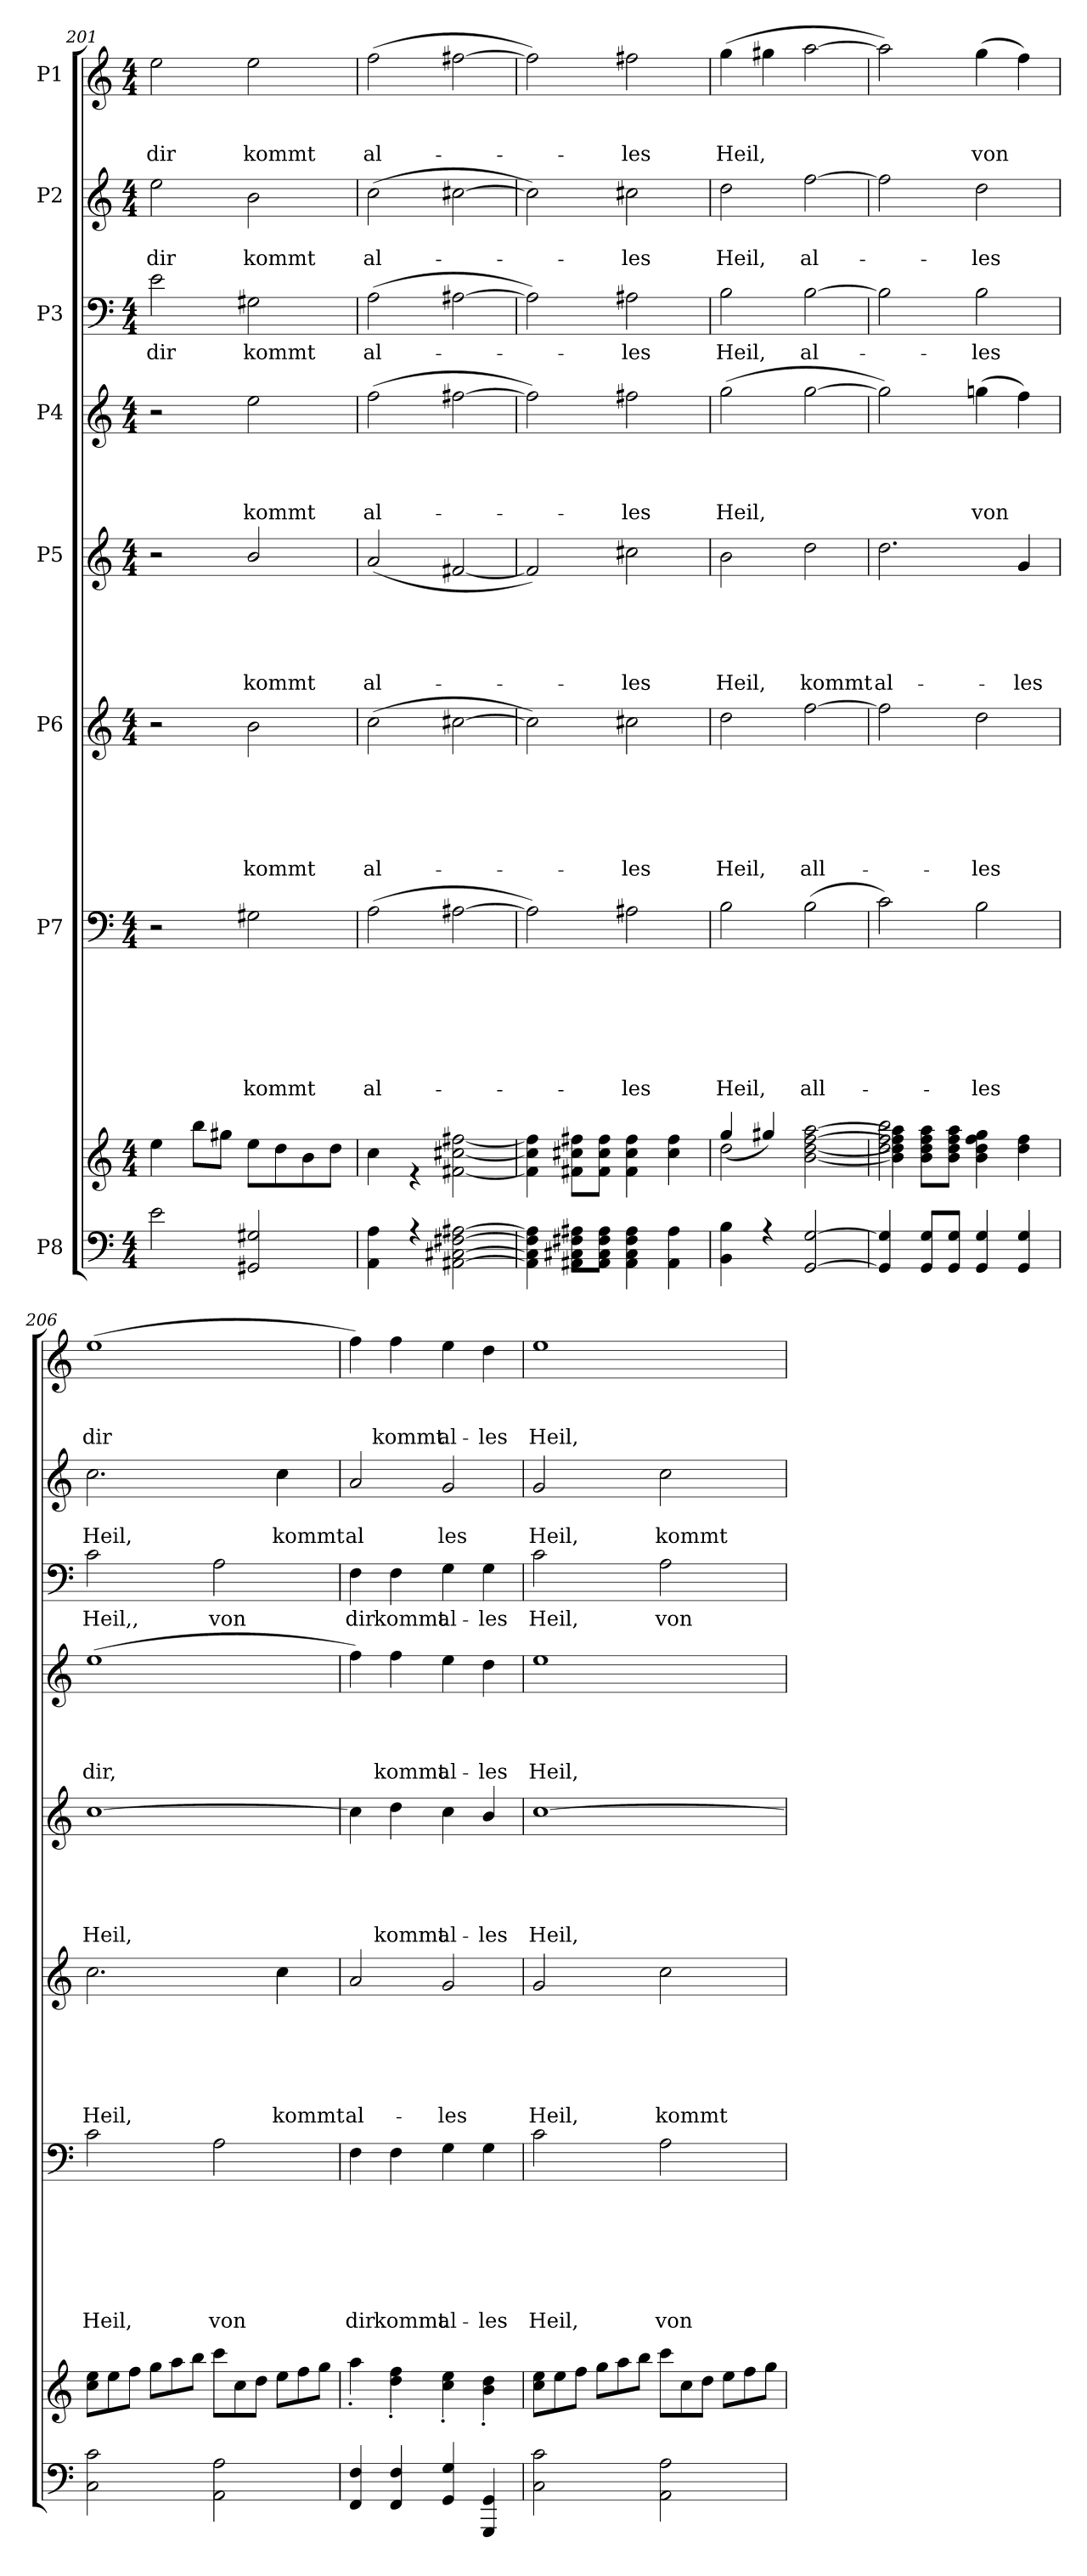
**kern	**kern	**kern	**text	**text	**text	**text	**text	**text	**text	**kern	**text	**text	**text	**text	**text	**text	**kern	**text	**text	**text	**text	**text	**kern	**text	**text	**text	**text	**kern	**text	**kern	**text	**text	**kern	**text	**text	**text
*part8	*part8	*part7	*part7	*part7	*part7	*part7	*part7	*part7	*part7	*part6	*part6	*part6	*part6	*part6	*part6	*part6	*part5	*part5	*part5	*part5	*part5	*part5	*part4	*part4	*part4	*part4	*part4	*part3	*part3	*part2	*part2	*part2	*part1	*part1	*part1	*part1
*staff9	*staff8	*staff7	*staff7	*staff7	*staff7	*staff7	*staff7	*staff7	*staff7	*staff6	*staff6	*staff6	*staff6	*staff6	*staff6	*staff6	*staff5	*staff5	*staff5	*staff5	*staff5	*staff5	*staff4	*staff4	*staff4	*staff4	*staff4	*staff3	*staff3	*staff2	*staff2	*staff2	*staff1	*staff1	*staff1	*staff1
*I"P8	*	*I"P7	*	*	*	*	*	*	*	*I"P6	*	*	*	*	*	*	*I"P5	*	*	*	*	*	*I"P4	*	*	*	*	*I"P3	*	*I"P2	*	*	*I"P1	*	*	*
*clefF4	*clefG2	*clefF4	*	*	*	*	*	*	*	*clefG2	*	*	*	*	*	*	*clefG2	*	*	*	*	*	*clefG2	*	*	*	*	*clefF4	*	*clefG2	*	*	*clefG2	*	*	*
*	*	*	*	*	*	*	*	*	*	*ITrd7c12	*	*	*	*	*	*	*	*	*	*	*	*	*	*	*	*	*	*	*	*ITrd7c12	*	*	*	*	*	*
*k[]	*k[]	*k[]	*	*	*	*	*	*	*	*k[]	*	*	*	*	*	*	*k[]	*	*	*	*	*	*k[]	*	*	*	*	*k[]	*	*k[]	*	*	*k[]	*	*	*
*C:	*C:	*C:	*	*	*	*	*	*	*	*C:	*	*	*	*	*	*	*C:	*	*	*	*	*	*C:	*	*	*	*	*C:	*	*C:	*	*	*C:	*	*	*
*M4/4	*M4/4	*M4/4	*	*	*	*	*	*	*	*M4/4	*	*	*	*	*	*	*M4/4	*	*	*	*	*	*M4/4	*	*	*	*	*M4/4	*	*M4/4	*	*	*M4/4	*	*	*
=201	=201	=201	=201	=201	=201	=201	=201	=201	=201	=201	=201	=201	=201	=201	=201	=201	=201	=201	=201	=201	=201	=201	=201	=201	=201	=201	=201	=201	=201	=201	=201	=201	=201	=201	=201	=201
*^	*^	*	*	*	*	*	*	*	*	*	*	*	*	*	*	*	*	*	*	*	*	*	*	*	*	*	*	*	*	*	*	*	*	*	*	*
!	!	!	!	!	!	!	!	!	!	!	!	!	!	!	!	!	!	!	!	!	!	!	!	!	!	!	!	!	!	!	!LO:LY:b	!	!	!LO:LY:b	!	!	!	!LO:LY:b
2e\	1ryy	1ryy	4ee\	2r	.	.	.	.	.	.	.	2r	.	.	.	.	.	.	2r	.	.	.	.	.	2r	.	.	.	.	2e\	dir	2e\	.	dir	2ee\	.	.	dir
.	.	.	8bb\L	.	.	.	.	.	.	.	.	.	.	.	.	.	.	.	.	.	.	.	.	.	.	.	.	.	.	.	.	.	.	.	.	.	.	.
.	.	.	8gg#X\J	.	.	.	.	.	.	.	.	.	.	.	.	.	.	.	.	.	.	.	.	.	.	.	.	.	.	.	.	.	.	.	.	.	.	.
!	!	!	!	!	!	!	!	!	!	!	!LO:LY:b	!	!	!	!	!	!	!LO:LY:b	!	!	!	!	!	!LO:LY:b	!	!	!	!	!LO:LY:b	!	!LO:LY:b	!	!	!LO:LY:b	!	!	!	!LO:LY:b
2GG#X/ 2G#X/	.	.	8ee\L	2G#X\	.	.	.	.	.	.	kommt	2B\	.	.	.	.	.	kommt	2b/	.	.	.	.	kommt	2ee\	.	.	.	kommt	2G#X\	kommt	2B\	.	kommt	2ee\	.	.	kommt
.	.	.	8dd\	.	.	.	.	.	.	.	.	.	.	.	.	.	.	.	.	.	.	.	.	.	.	.	.	.	.	.	.	.	.	.	.	.	.	.
.	.	.	8b\	.	.	.	.	.	.	.	.	.	.	.	.	.	.	.	.	.	.	.	.	.	.	.	.	.	.	.	.	.	.	.	.	.	.	.
.	.	.	8dd\J	.	.	.	.	.	.	.	.	.	.	.	.	.	.	.	.	.	.	.	.	.	.	.	.	.	.	.	.	.	.	.	.	.	.	.
=202	=202	=202	=202	=202	=202	=202	=202	=202	=202	=202	=202	=202	=202	=202	=202	=202	=202	=202	=202	=202	=202	=202	=202	=202	=202	=202	=202	=202	=202	=202	=202	=202	=202	=202	=202	=202	=202	=202
!	!	!	!	!	!	!	!	!	!	!	!LO:LY:b	!	!	!	!	!	!	!LO:LY:b	!	!	!	!	!	!LO:LY:b	!	!	!	!	!LO:LY:b	!	!LO:LY:b	!	!	!LO:LY:b	!	!	!	!LO:LY:b
4AA\ 4A\	1ryy	1ryy	4cc\	(>2A\	.	.	.	.	.	.	al-	(>2c\	.	.	.	.	.	al-	(<2a/	.	.	.	.	al-	(>2ff\	.	.	.	al-	(>2A\	al-	(>2c\	.	al-	(>2ff\	.	.	al-
4r	.	.	4r	.	.	.	.	.	.	.	.	.	.	.	.	.	.	.	.	.	.	.	.	.	.	.	.	.	.	.	.	.	.	.	.	.	.	.
[<2AA#X\ [>2C#X\ [>2F#X\ [>2A#X\	.	.	[<2f#X\ [>2cc#X\ [>2ff#X\	[>2A#X\	.	.	.	.	.	.	.	[>2c#X\	.	.	.	.	.	.	[<2f#X/	.	.	.	.	.	[>2ff#X\	.	.	.	.	[>2A#X\	.	[>2c#X\	.	.	[>2ff#X\	.	.	.
=203	=203	=203	=203	=203	=203	=203	=203	=203	=203	=203	=203	=203	=203	=203	=203	=203	=203	=203	=203	=203	=203	=203	=203	=203	=203	=203	=203	=203	=203	=203	=203	=203	=203	=203	=203	=203	=203	=203
4AA#\] 4C#\] 4F#\] 4A#\]	1ryy	1ryy	4f#\] 4cc#\] 4ff#\]	2A#\])	.	.	.	.	.	.	.	2c#\])	.	.	.	.	.	.	2f#/])	.	.	.	.	.	2ff#\])	.	.	.	.	2A#\])	.	2c#\])	.	.	2ff#\])	.	.	.
8AA#X\ 8C#X\ 8F#X\ 8A#X\L	.	.	8f#X\ 8cc#X\ 8ff#X\L	.	.	.	.	.	.	.	.	.	.	.	.	.	.	.	.	.	.	.	.	.	.	.	.	.	.	.	.	.	.	.	.	.	.	.
8AA#\ 8C#\ 8F#\ 8A#\J	.	.	8f#\ 8cc#\ 8ff#\J	.	.	.	.	.	.	.	.	.	.	.	.	.	.	.	.	.	.	.	.	.	.	.	.	.	.	.	.	.	.	.	.	.	.	.
!	!	!	!	!	!	!	!	!	!	!	!LO:LY:b	!	!	!	!	!	!	!LO:LY:b	!	!	!	!	!	!LO:LY:b	!	!	!	!	!LO:LY:b	!	!LO:LY:b	!	!	!LO:LY:b	!	!	!	!LO:LY:b
4AA#\ 4C#\ 4F#\ 4A#\	.	.	4f#\ 4cc#\ 4ff#\	2A#X\	.	.	.	.	.	.	-les	2c#X\	.	.	.	.	.	-les	2cc#X\	.	.	.	.	-les	2ff#X\	.	.	.	-les	2A#X\	-les	2c#X\	.	-les	2ff#X\	.	.	-les
4AA#\ 4A#\	.	.	4cc#\ 4ff#\	.	.	.	.	.	.	.	.	.	.	.	.	.	.	.	.	.	.	.	.	.	.	.	.	.	.	.	.	.	.	.	.	.	.	.
=204	=204	=204	=204	=204	=204	=204	=204	=204	=204	=204	=204	=204	=204	=204	=204	=204	=204	=204	=204	=204	=204	=204	=204	=204	=204	=204	=204	=204	=204	=204	=204	=204	=204	=204	=204	=204	=204	=204
!	!	!	!	!	!	!	!	!	!	!	!LO:LY:b	!	!	!	!	!	!	!LO:LY:b	!	!	!	!	!	!LO:LY:b	!	!	!	!	!LO:LY:b	!	!LO:LY:b	!	!	!LO:LY:b	!	!	!	!LO:LY:b
4BB\ 4B\	1ryy	2dd\	(>4gg/	2B\	.	.	.	.	.	.	Heil,	2d\	.	.	.	.	.	Heil,	2b\	.	.	.	.	Heil,	(>2gg\	.	.	.	Heil,	2B\	Heil,	2d\	.	Heil,	(>4gg\	.	.	Heil,
4r	.	.	4gg#X/)	.	.	.	.	.	.	.	.	.	.	.	.	.	.	.	.	.	.	.	.	.	.	.	.	.	.	.	.	.	.	.	4gg#X\	.	.	.
!	!	!	!	!	!	!	!	!	!	!	!LO:LY:b	!	!	!	!	!	!	!LO:LY:b	!	!	!	!	!	!LO:LY:b	!	!	!	!	!	!	!LO:LY:b	!	!	!LO:LY:b	!	!	!	!
[<2GG/ [>2G/	.	2ryy	[<2b\ [>2dd\ [>2ff\ [>2aa\	(>2B\	.	.	.	.	.	.	all-	[>2f\	.	.	.	.	.	all-	2dd\	.	.	.	.	kommt	[>2gg\	.	.	.	.	[>2B\	al-	[>2f\	.	al-	[>2aa\	.	.	.
!!LO:PB:g=z
=205	=205	=205	=205	=205	=205	=205	=205	=205	=205	=205	=205	=205	=205	=205	=205	=205	=205	=205	=205	=205	=205	=205	=205	=205	=205	=205	=205	=205	=205	=205	=205	=205	=205	=205	=205	=205	=205	=205
!	!	!	!	!	!	!	!	!	!	!	!	!	!	!	!	!	!	!	!	!	!	!	!	!LO:LY:b	!	!	!	!	!	!	!	!	!	!	!	!	!	!
4GG/] 4G/]	1ryy	2dd\ 2ff\ 2bb\	4b\] 4dd\] 4ff\] 4aa\]	2c\)	.	.	.	.	.	.	.	2f\]	.	.	.	.	.	.	2.dd\	.	.	.	.	al-	2gg\])	.	.	.	.	2B\]	.	2f\]	.	.	2aa\])	.	.	.
8GG/ 8G/L	.	.	8b\ 8dd\ 8ff\ 8aa\L	.	.	.	.	.	.	.	.	.	.	.	.	.	.	.	.	.	.	.	.	.	.	.	.	.	.	.	.	.	.	.	.	.	.	.
8GG/ 8G/J	.	.	8b\ 8dd\ 8ff\ 8aa\J	.	.	.	.	.	.	.	.	.	.	.	.	.	.	.	.	.	.	.	.	.	.	.	.	.	.	.	.	.	.	.	.	.	.	.
!	!	!	!	!	!	!	!	!	!	!	!LO:LY:b	!	!	!	!	!	!	!LO:LY:b	!	!	!	!	!	!	!	!	!	!	!LO:LY:b	!	!LO:LY:b	!	!	!LO:LY:b	!	!	!	!LO:LY:b
4GG/ 4G/	.	2ryy	4b\ 4dd\ 4ff\ 4gg\	2B\	.	.	.	.	.	.	-les	2d\	.	.	.	.	.	-les	.	.	.	.	.	.	(>4ggn\	.	.	.	von	2B\	-les	2d\	.	-les	(>4gg\	.	.	von
!	!	!	!	!	!	!	!	!	!	!	!	!	!	!	!	!	!	!	!	!	!	!	!	!LO:LY:b	!	!	!	!	!	!	!	!	!	!	!	!	!	!
4GG/ 4G/	.	.	4dd\ 4ff\	.	.	.	.	.	.	.	.	.	.	.	.	.	.	.	4g/	.	.	.	.	-les	4ff\)	.	.	.	.	.	.	.	.	.	4ff\)	.	.	.
=206	=206	=206	=206	=206	=206	=206	=206	=206	=206	=206	=206	=206	=206	=206	=206	=206	=206	=206	=206	=206	=206	=206	=206	=206	=206	=206	=206	=206	=206	=206	=206	=206	=206	=206	=206	=206	=206	=206
*	*	*	*Xtuplet	*	*	*	*	*	*	*	*	*	*	*	*	*	*	*	*	*	*	*	*	*	*	*	*	*	*	*	*	*	*	*	*	*	*	*
!	!	!	!	!	!	!	!	!	!	!	!LO:LY:b	!	!	!	!	!	!	!LO:LY:b	!	!	!	!	!	!LO:LY:b	!	!	!	!	!LO:LY:b	!	!LO:LY:b	!	!	!LO:LY:b	!	!	!	!LO:LY:b
2C\ 2c\	1ryy	1ryy	12cc\ 12ee\L	2c\	.	.	.	.	.	.	Heil,	2.c\	.	.	.	.	.	Heil,	[>1cc	.	.	.	.	Heil,	(>1ee	.	.	.	dir,	2c\	Heil,,	2.c\	.	Heil,	(>1ee	.	.	dir
.	.	.	12ee\	.	.	.	.	.	.	.	.	.	.	.	.	.	.	.	.	.	.	.	.	.	.	.	.	.	.	.	.	.	.	.	.	.	.	.
.	.	.	12ff\J	.	.	.	.	.	.	.	.	.	.	.	.	.	.	.	.	.	.	.	.	.	.	.	.	.	.	.	.	.	.	.	.	.	.	.
.	.	.	12gg\L	.	.	.	.	.	.	.	.	.	.	.	.	.	.	.	.	.	.	.	.	.	.	.	.	.	.	.	.	.	.	.	.	.	.	.
.	.	.	12aa\	.	.	.	.	.	.	.	.	.	.	.	.	.	.	.	.	.	.	.	.	.	.	.	.	.	.	.	.	.	.	.	.	.	.	.
.	.	.	12bb\J	.	.	.	.	.	.	.	.	.	.	.	.	.	.	.	.	.	.	.	.	.	.	.	.	.	.	.	.	.	.	.	.	.	.	.
!	!	!	!	!	!	!	!	!	!	!	!LO:LY:b	!	!	!	!	!	!	!	!	!	!	!	!	!	!	!	!	!	!	!	!LO:LY:b	!	!	!	!	!	!	!
2AA\ 2A\	.	.	12ccc\L	2A\	.	.	.	.	.	.	von	.	.	.	.	.	.	.	.	.	.	.	.	.	.	.	.	.	.	2A\	von	.	.	.	.	.	.	.
.	.	.	12cc\	.	.	.	.	.	.	.	.	.	.	.	.	.	.	.	.	.	.	.	.	.	.	.	.	.	.	.	.	.	.	.	.	.	.	.
.	.	.	12dd\J	.	.	.	.	.	.	.	.	.	.	.	.	.	.	.	.	.	.	.	.	.	.	.	.	.	.	.	.	.	.	.	.	.	.	.
!	!	!	!	!	!	!	!	!	!	!	!	!	!	!	!	!	!	!LO:LY:b	!	!	!	!	!	!	!	!	!	!	!	!	!	!	!	!LO:LY:b	!	!	!	!
.	.	.	12ee\L	.	.	.	.	.	.	.	.	4c\	.	.	.	.	.	kommt	.	.	.	.	.	.	.	.	.	.	.	.	.	4c\	.	kommt	.	.	.	.
.	.	.	12ff\	.	.	.	.	.	.	.	.	.	.	.	.	.	.	.	.	.	.	.	.	.	.	.	.	.	.	.	.	.	.	.	.	.	.	.
.	.	.	12gg\J	.	.	.	.	.	.	.	.	.	.	.	.	.	.	.	.	.	.	.	.	.	.	.	.	.	.	.	.	.	.	.	.	.	.	.
=207	=207	=207	=207	=207	=207	=207	=207	=207	=207	=207	=207	=207	=207	=207	=207	=207	=207	=207	=207	=207	=207	=207	=207	=207	=207	=207	=207	=207	=207	=207	=207	=207	=207	=207	=207	=207	=207	=207
!	!	!	!	!	!	!	!	!	!	!	!LO:LY:b	!	!	!	!	!	!	!LO:LY:b	!	!	!	!	!	!	!	!	!	!	!	!	!LO:LY:b	!	!	!LO:LY:b	!	!	!	!
4FF/ 4F/	1ryy	1ryy	4aa'>\	4F\	.	.	.	.	.	.	dir	2A/	.	.	.	.	.	al-	4cc\]	.	.	.	.	.	4ff\)	.	.	.	.	4F\	dir	2A/	.	al	4ff\)	.	.	.
!	!	!	!	!	!	!	!	!	!	!	!LO:LY:b	!	!	!	!	!	!	!	!	!	!	!	!	!LO:LY:b	!	!	!	!	!LO:LY:b	!	!LO:LY:b	!	!	!	!	!	!	!LO:LY:b
4FF/ 4F/	.	.	4dd\'> 4ff\'>	4F\	.	.	.	.	.	.	kommt	.	.	.	.	.	.	.	4dd\	.	.	.	.	kommt	4ff\	.	.	.	kommt	4F\	kommt	.	.	.	4ff\	.	.	kommt
!	!	!	!	!	!	!	!	!	!	!	!LO:LY:b	!	!	!	!	!	!	!LO:LY:b	!	!	!	!	!	!LO:LY:b	!	!	!	!	!LO:LY:b	!	!LO:LY:b	!	!	!LO:LY:b	!	!	!	!LO:LY:b
4GG/ 4G/	.	.	4cc\'> 4ee\'>	4G\	.	.	.	.	.	.	al-	2G/	.	.	.	.	.	-les	4cc\	.	.	.	.	al-	4ee\	.	.	.	al-	4G\	al-	2G/	.	les	4ee\	.	.	al-
!	!	!	!	!	!	!	!	!	!	!	!LO:LY:b	!	!	!	!	!	!	!	!	!	!	!	!	!LO:LY:b	!	!	!	!	!LO:LY:b	!	!LO:LY:b	!	!	!	!	!	!	!LO:LY:b
4GGG/ 4GG/	.	.	4b\'> 4dd\'>	4G\	.	.	.	.	.	.	-les	.	.	.	.	.	.	.	4b/	.	.	.	.	-les	4dd\	.	.	.	-les	4G\	-les	.	.	.	4dd\	.	.	-les
=208	=208	=208	=208	=208	=208	=208	=208	=208	=208	=208	=208	=208	=208	=208	=208	=208	=208	=208	=208	=208	=208	=208	=208	=208	=208	=208	=208	=208	=208	=208	=208	=208	=208	=208	=208	=208	=208	=208
!	!	!	!	!	!	!	!	!	!	!	!LO:LY:b	!	!	!	!	!	!	!LO:LY:b	!	!	!	!	!	!LO:LY:b	!	!	!	!	!LO:LY:b	!	!LO:LY:b	!	!	!LO:LY:b	!	!	!	!LO:LY:b
2C\ 2c\	1ryy	1ryy	12cc\ 12ee\L	2c\	.	.	.	.	.	.	Heil,	2G/	.	.	.	.	.	Heil,	[>1cc	.	.	.	.	Heil,	1ee	.	.	.	Heil,	2c\	Heil,	2G/	.	Heil,	1ee	.	.	Heil,
.	.	.	12ee\	.	.	.	.	.	.	.	.	.	.	.	.	.	.	.	.	.	.	.	.	.	.	.	.	.	.	.	.	.	.	.	.	.	.	.
.	.	.	12ff\J	.	.	.	.	.	.	.	.	.	.	.	.	.	.	.	.	.	.	.	.	.	.	.	.	.	.	.	.	.	.	.	.	.	.	.
.	.	.	12gg\L	.	.	.	.	.	.	.	.	.	.	.	.	.	.	.	.	.	.	.	.	.	.	.	.	.	.	.	.	.	.	.	.	.	.	.
.	.	.	12aa\	.	.	.	.	.	.	.	.	.	.	.	.	.	.	.	.	.	.	.	.	.	.	.	.	.	.	.	.	.	.	.	.	.	.	.
.	.	.	12bb\J	.	.	.	.	.	.	.	.	.	.	.	.	.	.	.	.	.	.	.	.	.	.	.	.	.	.	.	.	.	.	.	.	.	.	.
!	!	!	!	!	!	!	!	!	!	!	!LO:LY:b	!	!	!	!	!	!	!LO:LY:b	!	!	!	!	!	!	!	!	!	!	!	!	!LO:LY:b	!	!	!LO:LY:b	!	!	!	!
2AA\ 2A\	.	.	12ccc\L	2A\	.	.	.	.	.	.	von	2c\	.	.	.	.	.	kommt	.	.	.	.	.	.	.	.	.	.	.	2A\	von	2c\	.	kommt	.	.	.	.
.	.	.	12cc\	.	.	.	.	.	.	.	.	.	.	.	.	.	.	.	.	.	.	.	.	.	.	.	.	.	.	.	.	.	.	.	.	.	.	.
.	.	.	12dd\J	.	.	.	.	.	.	.	.	.	.	.	.	.	.	.	.	.	.	.	.	.	.	.	.	.	.	.	.	.	.	.	.	.	.	.
.	.	.	12ee\L	.	.	.	.	.	.	.	.	.	.	.	.	.	.	.	.	.	.	.	.	.	.	.	.	.	.	.	.	.	.	.	.	.	.	.
.	.	.	12ff\	.	.	.	.	.	.	.	.	.	.	.	.	.	.	.	.	.	.	.	.	.	.	.	.	.	.	.	.	.	.	.	.	.	.	.
.	.	.	12gg\J	.	.	.	.	.	.	.	.	.	.	.	.	.	.	.	.	.	.	.	.	.	.	.	.	.	.	.	.	.	.	.	.	.	.	.
*v	*v	*	*	*	*	*	*	*	*	*	*	*	*	*	*	*	*	*	*	*	*	*	*	*	*	*	*	*	*	*	*	*	*	*	*	*	*	*
*	*v	*v	*	*	*	*	*	*	*	*	*	*	*	*	*	*	*	*	*	*	*	*	*	*	*	*	*	*	*	*	*	*	*	*	*	*	*
=	=	=	=	=	=	=	=	=	=	=	=	=	=	=	=	=	=	=	=	=	=	=	=	=	=	=	=	=	=	=	=	=	=	=	=	=
*-	*-	*-	*-	*-	*-	*-	*-	*-	*-	*-	*-	*-	*-	*-	*-	*-	*-	*-	*-	*-	*-	*-	*-	*-	*-	*-	*-	*-	*-	*-	*-	*-	*-	*-	*-	*-
